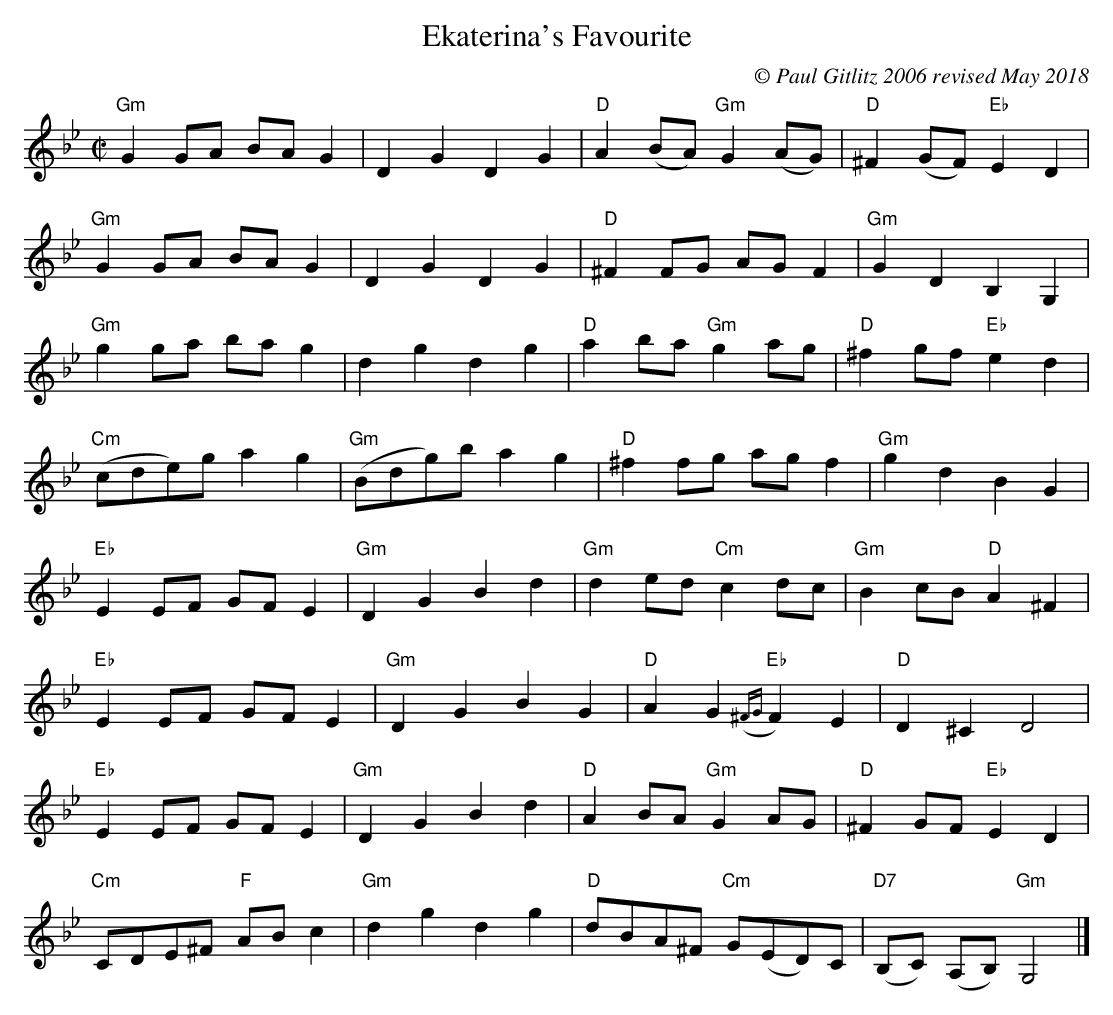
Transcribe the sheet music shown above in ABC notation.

X:1
T:Ekaterina's Favourite
M:C|
C:© Paul Gitlitz 2006 revised May 2018
K:Gm
"Gm"G2GA BAG2|D2G2 D2G2|"D"A2(BA) "Gm"G2(AG)|"D"^F2(GF) "Eb"E2D2|!
"Gm"G2GA BAG2|D2G2 D2G2|"D"^F2FG AGF2|"Gm"G2D2 B,2G,2|!
"Gm"g2ga bag2|d2g2 d2g2|"D"a2ba "Gm"g2ag|"D"^f2gf "Eb"e2d2|!
"Cm"(cde)g a2g2|"Gm"(Bdg)b a2g2|"D"^f2fg agf2|"Gm"g2d2 B2G2|!
"Eb"E2EF GFE2|"Gm"D2G2 B2d2|"Gm"d2ed "Cm"c2dc |"Gm"B2cB "D"A2^F2|!
"Eb"E2EF GFE2|"Gm"D2G2 B2G2|"D"A2G2("Eb"{^FG}F2)E2|"D"D2^C2 D4|!
"Eb"E2EF GFE2|"Gm"D2G2 B2d2|"D"A2BA "Gm"G2AG|"D"^F2GF "Eb"E2D2|!
"Cm"CDE^F "F"ABc2| "Gm"d2g2 d2g2|"D"dBA^F "Cm"G(ED)C|"D7"(B,C) (A,B,) "Gm"G,4|]
